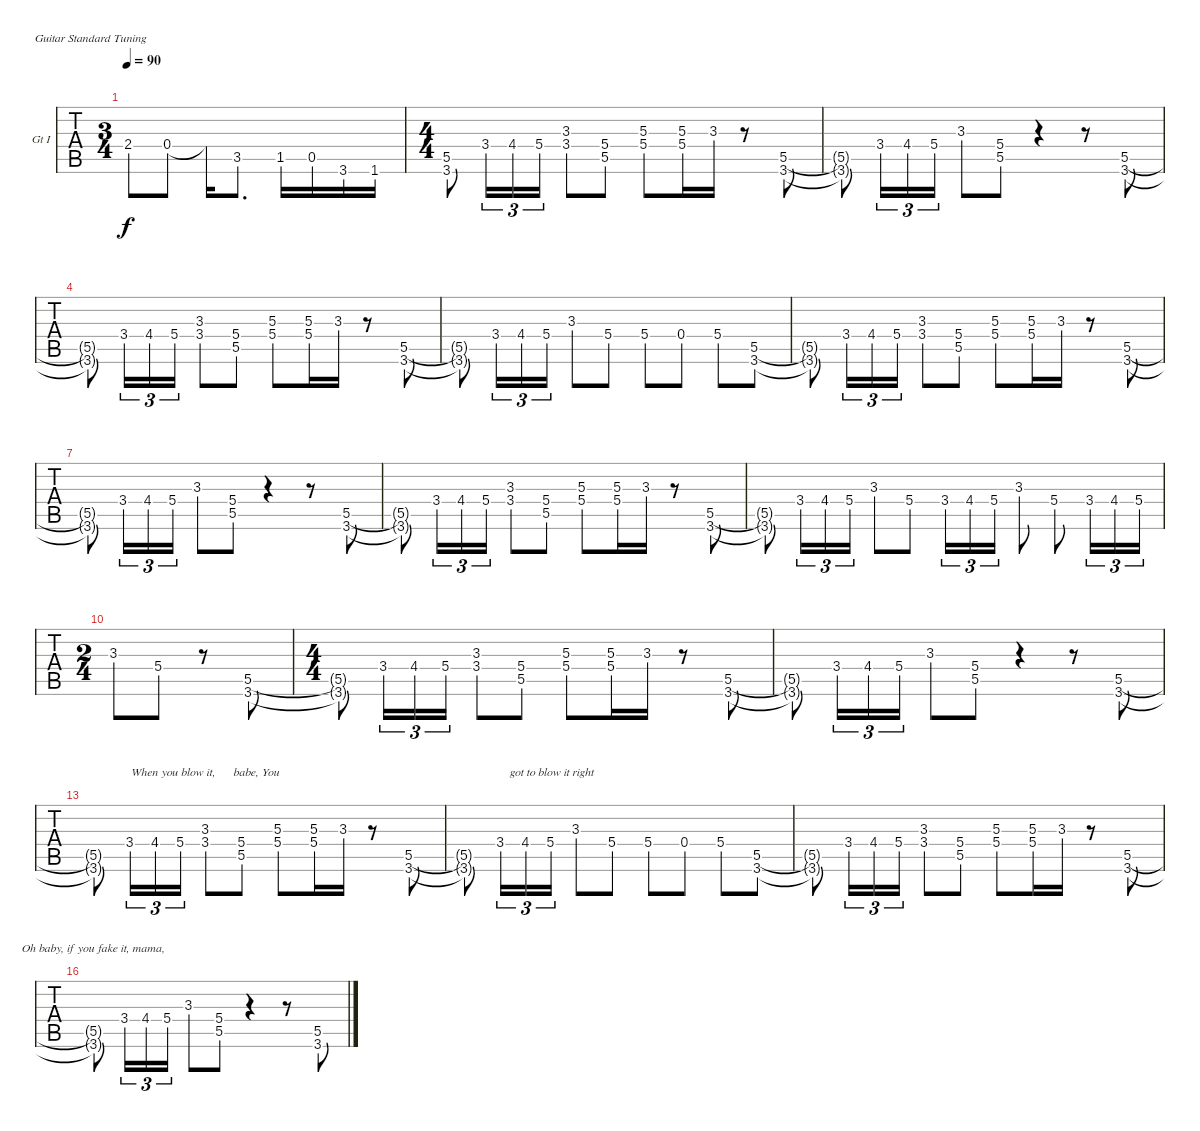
\bracketExtendMode nobrackets
\firstSystemTrackNameOrientation horizontal
\otherSystemsTrackNameOrientation horizontal
\defaultBarNumberDisplay FirstOfSystem
\track ("Guitar I" "Gt I") {instrument overdrivenguitar}
\staff {tabs}
\tuning (E4 B3 G3 D3 A2 E2)
\ts (3 4)
\tempo 90
\clef g2
\ks c
2.4{t}.8{lyrics (0 "") lyrics (1 "") lyrics (2 "") lyrics (3 "") lyrics (4 "") dy f} 0.4.8{lyrics (0 "") lyrics (1 "") lyrics (2 "") lyrics (3 "") lyrics (4 "")} 0.4{t}.16{lyrics (0 "") lyrics (1 "") lyrics (2 "") lyrics (3 "") lyrics (4 "")} 3.5.8{d lyrics (0 "") lyrics (1 "") lyrics (2 "") lyrics (3 "") lyrics (4 "")} 1.5.16{lyrics (0 "") lyrics (1 "") lyrics (2 "") lyrics (3 "") lyrics (4 "")} 0.5.16{lyrics (0 "") lyrics (1 "") lyrics (2 "") lyrics (3 "") lyrics (4 "")} 3.6.16{lyrics (0 "") lyrics (1 "") lyrics (2 "") lyrics (3 "") lyrics (4 "")} 1.6.16{lyrics (0 "") lyrics (1 "") lyrics (2 "") lyrics (3 "") lyrics (4 "")} |
\ts (4 4)
(5.5 3.6).8{lyrics (0 "") lyrics (1 "") lyrics (2 "") lyrics (3 "") lyrics (4 "")} 3.4.16{tu (3 2) lyrics (0 "") lyrics (1 "") lyrics (2 "") lyrics (3 "") lyrics (4 "")} 4.4.16{tu (3 2) lyrics (0 "") lyrics (1 "") lyrics (2 "") lyrics (3 "") lyrics (4 "")} 5.4.16{tu (3 2) lyrics (0 "") lyrics (1 "") lyrics (2 "") lyrics (3 "") lyrics (4 "")} (3.3 3.4).8{lyrics (0 "") lyrics (1 "") lyrics (2 "") lyrics (3 "") lyrics (4 "")} (5.4 5.5).8{lyrics (0 "") lyrics (1 "") lyrics (2 "") lyrics (3 "") lyrics (4 "")} (5.3{st} 5.4{st}).8{lyrics (0 "") lyrics (1 "") lyrics (2 "") lyrics (3 "") lyrics (4 "")} (5.3 5.4{st}).16{lyrics (0 "") lyrics (1 "") lyrics (2 "") lyrics (3 "") lyrics (4 "")} 3.3.16{lyrics (0 "") lyrics (1 "") lyrics (2 "") lyrics (3 "") lyrics (4 "")} r.8 (5.5 3.6).8{lyrics (0 "") lyrics (1 "") lyrics (2 "") lyrics (3 "") lyrics (4 "")} |
(5.5{t} 3.6{t}).8{lyrics (0 "") lyrics (1 "") lyrics (2 "") lyrics (3 "") lyrics (4 "")} 3.4.16{tu (3 2) lyrics (0 "") lyrics (1 "") lyrics (2 "") lyrics (3 "") lyrics (4 "")} 4.4.16{tu (3 2) lyrics (0 "") lyrics (1 "") lyrics (2 "") lyrics (3 "") lyrics (4 "")} 5.4.16{tu (3 2) lyrics (0 "") lyrics (1 "") lyrics (2 "") lyrics (3 "") lyrics (4 "")} 3.3.8{lyrics (0 "") lyrics (1 "") lyrics (2 "") lyrics (3 "") lyrics (4 "")} (5.4 5.5).8{lyrics (0 "") lyrics (1 "") lyrics (2 "") lyrics (3 "") lyrics (4 "")} r.4 r.8 (5.5 3.6).8{lyrics (0 "") lyrics (1 "") lyrics (2 "") lyrics (3 "") lyrics (4 "")} |
(5.5{t} 3.6{t}).8{lyrics (0 "") lyrics (1 "") lyrics (2 "") lyrics (3 "") lyrics (4 "")} 3.4.16{tu (3 2) lyrics (0 "") lyrics (1 "") lyrics (2 "") lyrics (3 "") lyrics (4 "")} 4.4.16{tu (3 2) lyrics (0 "") lyrics (1 "") lyrics (2 "") lyrics (3 "") lyrics (4 "")} 5.4.16{tu (3 2) lyrics (0 "") lyrics (1 "") lyrics (2 "") lyrics (3 "") lyrics (4 "")} (3.3 3.4).8{lyrics (0 "") lyrics (1 "") lyrics (2 "") lyrics (3 "") lyrics (4 "")} (5.4 5.5).8{lyrics (0 "") lyrics (1 "") lyrics (2 "") lyrics (3 "") lyrics (4 "")} (5.3{st} 5.4{st}).8{lyrics (0 "") lyrics (1 "") lyrics (2 "") lyrics (3 "") lyrics (4 "")} (5.3 5.4{st}).16{lyrics (0 "") lyrics (1 "") lyrics (2 "") lyrics (3 "") lyrics (4 "")} 3.3.16{lyrics (0 "") lyrics (1 "") lyrics (2 "") lyrics (3 "") lyrics (4 "")} r.8 (5.5 3.6).8{lyrics (0 "") lyrics (1 "") lyrics (2 "") lyrics (3 "") lyrics (4 "")} |
(5.5{t} 3.6{t}).8{lyrics (0 "") lyrics (1 "") lyrics (2 "") lyrics (3 "") lyrics (4 "")} 3.4.16{tu (3 2) lyrics (0 "") lyrics (1 "") lyrics (2 "") lyrics (3 "") lyrics (4 "")} 4.4.16{tu (3 2) lyrics (0 "") lyrics (1 "") lyrics (2 "") lyrics (3 "") lyrics (4 "")} 5.4.16{tu (3 2) lyrics (0 "") lyrics (1 "") lyrics (2 "") lyrics (3 "") lyrics (4 "")} 3.3.8{lyrics (0 "") lyrics (1 "") lyrics (2 "") lyrics (3 "") lyrics (4 "")} 5.4.8{lyrics (0 "") lyrics (1 "") lyrics (2 "") lyrics (3 "") lyrics (4 "")} 5.4.8{lyrics (0 "") lyrics (1 "") lyrics (2 "") lyrics (3 "") lyrics (4 "")} 0.4.8{lyrics (0 "") lyrics (1 "") lyrics (2 "") lyrics (3 "") lyrics (4 "")} 5.4.8{lyrics (0 "") lyrics (1 "") lyrics (2 "") lyrics (3 "") lyrics (4 "")} (5.5 3.6).8{lyrics (0 "") lyrics (1 "") lyrics (2 "") lyrics (3 "") lyrics (4 "")} |
(5.5{t} 3.6{t}).8{lyrics (0 "") lyrics (1 "") lyrics (2 "") lyrics (3 "") lyrics (4 "")} 3.4.16{tu (3 2) lyrics (0 "") lyrics (1 "") lyrics (2 "") lyrics (3 "") lyrics (4 "")} 4.4.16{tu (3 2) lyrics (0 "") lyrics (1 "") lyrics (2 "") lyrics (3 "") lyrics (4 "")} 5.4.16{tu (3 2) lyrics (0 "") lyrics (1 "") lyrics (2 "") lyrics (3 "") lyrics (4 "")} (3.3 3.4).8{lyrics (0 "") lyrics (1 "") lyrics (2 "") lyrics (3 "") lyrics (4 "")} (5.4 5.5).8{lyrics (0 "") lyrics (1 "") lyrics (2 "") lyrics (3 "") lyrics (4 "")} (5.3{st} 5.4{st}).8{lyrics (0 "") lyrics (1 "") lyrics (2 "") lyrics (3 "") lyrics (4 "")} (5.3 5.4{st}).16{lyrics (0 "") lyrics (1 "") lyrics (2 "") lyrics (3 "") lyrics (4 "")} 3.3.16{lyrics (0 "") lyrics (1 "") lyrics (2 "") lyrics (3 "") lyrics (4 "")} r.8 (5.5 3.6).8{lyrics (0 "") lyrics (1 "") lyrics (2 "") lyrics (3 "") lyrics (4 "")} |
(5.5{t} 3.6{t}).8{lyrics (0 "") lyrics (1 "") lyrics (2 "") lyrics (3 "") lyrics (4 "")} 3.4.16{tu (3 2) lyrics (0 "") lyrics (1 "") lyrics (2 "") lyrics (3 "") lyrics (4 "")} 4.4.16{tu (3 2) lyrics (0 "") lyrics (1 "") lyrics (2 "") lyrics (3 "") lyrics (4 "")} 5.4.16{tu (3 2) lyrics (0 "") lyrics (1 "") lyrics (2 "") lyrics (3 "") lyrics (4 "")} 3.3.8{lyrics (0 "") lyrics (1 "") lyrics (2 "") lyrics (3 "") lyrics (4 "")} (5.4 5.5).8{lyrics (0 "") lyrics (1 "") lyrics (2 "") lyrics (3 "") lyrics (4 "")} r.4 r.8 (5.5 3.6).8{lyrics (0 "") lyrics (1 "") lyrics (2 "") lyrics (3 "") lyrics (4 "")} |
(5.5{t} 3.6{t}).8{lyrics (0 "") lyrics (1 "") lyrics (2 "") lyrics (3 "") lyrics (4 "")} 3.4.16{tu (3 2) lyrics (0 "") lyrics (1 "") lyrics (2 "") lyrics (3 "") lyrics (4 "")} 4.4.16{tu (3 2) lyrics (0 "") lyrics (1 "") lyrics (2 "") lyrics (3 "") lyrics (4 "")} 5.4.16{tu (3 2) lyrics (0 "") lyrics (1 "") lyrics (2 "") lyrics (3 "") lyrics (4 "")} (3.3 3.4).8{lyrics (0 "") lyrics (1 "") lyrics (2 "") lyrics (3 "") lyrics (4 "")} (5.4 5.5).8{lyrics (0 "") lyrics (1 "") lyrics (2 "") lyrics (3 "") lyrics (4 "")} (5.3{st} 5.4{st}).8{lyrics (0 "") lyrics (1 "") lyrics (2 "") lyrics (3 "") lyrics (4 "")} (5.3 5.4).16{lyrics (0 "") lyrics (1 "") lyrics (2 "") lyrics (3 "") lyrics (4 "")} 3.3.16{lyrics (0 "") lyrics (1 "") lyrics (2 "") lyrics (3 "") lyrics (4 "")} r.8 (5.5 3.6).8{lyrics (0 "") lyrics (1 "") lyrics (2 "") lyrics (3 "") lyrics (4 "")} |
(5.5{t} 3.6{t}).8{lyrics (0 "") lyrics (1 "") lyrics (2 "") lyrics (3 "") lyrics (4 "")} 3.4.16{tu (3 2) lyrics (0 "") lyrics (1 "") lyrics (2 "") lyrics (3 "") lyrics (4 "")} 4.4.16{tu (3 2) lyrics (0 "") lyrics (1 "") lyrics (2 "") lyrics (3 "") lyrics (4 "")} 5.4.16{tu (3 2) lyrics (0 "") lyrics (1 "") lyrics (2 "") lyrics (3 "") lyrics (4 "")} 3.3.8{lyrics (0 "") lyrics (1 "") lyrics (2 "") lyrics (3 "") lyrics (4 "")} 5.4.8{lyrics (0 "") lyrics (1 "") lyrics (2 "") lyrics (3 "") lyrics (4 "")} 3.4.16{tu (3 2) lyrics (0 "") lyrics (1 "") lyrics (2 "") lyrics (3 "") lyrics (4 "")} 4.4.16{tu (3 2) lyrics (0 "") lyrics (1 "") lyrics (2 "") lyrics (3 "") lyrics (4 "")} 5.4.16{tu (3 2) lyrics (0 "") lyrics (1 "") lyrics (2 "") lyrics (3 "") lyrics (4 "")} 3.3.8{lyrics (0 "") lyrics (1 "") lyrics (2 "") lyrics (3 "") lyrics (4 "")} 5.4.8{lyrics (0 "") lyrics (1 "") lyrics (2 "") lyrics (3 "") lyrics (4 "")} 3.4.16{tu (3 2) lyrics (0 "") lyrics (1 "") lyrics (2 "") lyrics (3 "") lyrics (4 "")} 4.4.16{tu (3 2) lyrics (0 "") lyrics (1 "") lyrics (2 "") lyrics (3 "") lyrics (4 "")} 5.4.16{tu (3 2) lyrics (0 "") lyrics (1 "") lyrics (2 "") lyrics (3 "") lyrics (4 "")} |
\ts (2 4)
3.3.8{lyrics (0 "") lyrics (1 "") lyrics (2 "") lyrics (3 "") lyrics (4 "")} 5.4.8{lyrics (0 "") lyrics (1 "") lyrics (2 "") lyrics (3 "") lyrics (4 "")} r.8 (5.5 3.6).8{lyrics (0 "") lyrics (1 "") lyrics (2 "") lyrics (3 "") lyrics (4 "")} |
\ts (4 4)
(5.5{t} 3.6{t}).8{lyrics (0 "") lyrics (1 "") lyrics (2 "") lyrics (3 "") lyrics (4 "")} 3.4.16{tu (3 2) lyrics (0 "") lyrics (1 "") lyrics (2 "") lyrics (3 "") lyrics (4 "")} 4.4.16{tu (3 2) lyrics (0 "") lyrics (1 "") lyrics (2 "") lyrics (3 "") lyrics (4 "")} 5.4.16{tu (3 2) lyrics (0 "") lyrics (1 "") lyrics (2 "") lyrics (3 "") lyrics (4 "")} (3.3 3.4).8{lyrics (0 "") lyrics (1 "") lyrics (2 "") lyrics (3 "") lyrics (4 "")} (5.4 5.5).8{lyrics (0 "") lyrics (1 "") lyrics (2 "") lyrics (3 "") lyrics (4 "")} (5.3{st} 5.4{st}).8{lyrics (0 "") lyrics (1 "") lyrics (2 "") lyrics (3 "") lyrics (4 "")} (5.3 5.4).16{lyrics (0 "") lyrics (1 "") lyrics (2 "") lyrics (3 "") lyrics (4 "")} 3.3.16{lyrics (0 "") lyrics (1 "") lyrics (2 "") lyrics (3 "") lyrics (4 "")} r.8 (5.5 3.6).8{lyrics (0 "") lyrics (1 "") lyrics (2 "") lyrics (3 "") lyrics (4 "")} |
(5.5{t} 3.6{t}).8{lyrics (0 "") lyrics (1 "") lyrics (2 "") lyrics (3 "") lyrics (4 "")} 3.4.16{tu (3 2) lyrics (0 "") lyrics (1 "") lyrics (2 "") lyrics (3 "") lyrics (4 "")} 4.4.16{tu (3 2) lyrics (0 "") lyrics (1 "") lyrics (2 "") lyrics (3 "") lyrics (4 "")} 5.4.16{tu (3 2) lyrics (0 "") lyrics (1 "") lyrics (2 "") lyrics (3 "") lyrics (4 "")} 3.3.8{lyrics (0 "") lyrics (1 "") lyrics (2 "") lyrics (3 "") lyrics (4 "")} (5.4 5.5).8{lyrics (0 "") lyrics (1 "") lyrics (2 "") lyrics (3 "") lyrics (4 "")} r.4 r.8 (5.5 3.6).8{lyrics (0 "") lyrics (1 "") lyrics (2 "") lyrics (3 "") lyrics (4 "")} |
(5.5{t} 3.6{t}).8{lyrics (0 "") lyrics (1 "") lyrics (2 "") lyrics (3 "") lyrics (4 "")} 3.4.16{tu (3 2) lyrics (0 "") lyrics (1 "") lyrics (2 "") lyrics (3 "") lyrics (4 "")} 4.4.16{tu (3 2) lyrics (0 "") lyrics (1 "") lyrics (2 "") lyrics (3 "") lyrics (4 "")} 5.4.16{tu (3 2) lyrics (0 "") lyrics (1 "") lyrics (2 "") lyrics (3 "") lyrics (4 "")} (3.3 3.4).8{lyrics (0 "") lyrics (1 "") lyrics (2 "When you blow it,      babe, You") lyrics (3 "") lyrics (4 "")} (5.4 5.5).8{lyrics (0 "") lyrics (1 "") lyrics (2 "") lyrics (3 "") lyrics (4 "")} (5.3{st} 5.4{st}).8{lyrics (0 "") lyrics (1 "") lyrics (2 "") lyrics (3 "") lyrics (4 "")} (5.3 5.4).16{lyrics (0 "") lyrics (1 "") lyrics (2 "") lyrics (3 "") lyrics (4 "")} 3.3.16{lyrics (0 "") lyrics (1 "") lyrics (2 "") lyrics (3 "") lyrics (4 "")} r.8 (5.5 3.6).8{lyrics (0 "") lyrics (1 "") lyrics (2 "") lyrics (3 "") lyrics (4 "")} |
(5.5{t} 3.6{t}).8{lyrics (0 "") lyrics (1 "") lyrics (2 "") lyrics (3 "") lyrics (4 "")} 3.4.16{tu (3 2) lyrics (0 "") lyrics (1 "") lyrics (2 "") lyrics (3 "") lyrics (4 "")} 4.4.16{tu (3 2) lyrics (0 "") lyrics (1 "") lyrics (2 "") lyrics (3 "") lyrics (4 "")} 5.4.16{tu (3 2) lyrics (0 "") lyrics (1 "") lyrics (2 " got to blow it right") lyrics (3 "") lyrics (4 "")} 3.3.8{lyrics (0 "") lyrics (1 "") lyrics (2 "") lyrics (3 "") lyrics (4 "")} 5.4.8{lyrics (0 "") lyrics (1 "") lyrics (2 "") lyrics (3 "") lyrics (4 "")} 5.4.8{lyrics (0 "") lyrics (1 "") lyrics (2 "") lyrics (3 "") lyrics (4 "")} 0.4.8{lyrics (0 "") lyrics (1 "") lyrics (2 "") lyrics (3 "") lyrics (4 "")} 5.4.8{lyrics (0 "") lyrics (1 "") lyrics (2 "") lyrics (3 "") lyrics (4 "")} (5.5 3.6).8{lyrics (0 "") lyrics (1 "") lyrics (2 "") lyrics (3 "") lyrics (4 "")} |
(5.5{t} 3.6{t}).8{lyrics (0 "") lyrics (1 "") lyrics (2 "") lyrics (3 "") lyrics (4 "")} 3.4.16{tu (3 2) lyrics (0 "") lyrics (1 "") lyrics (2 "") lyrics (3 "") lyrics (4 "")} 4.4.16{tu (3 2) lyrics (0 "") lyrics (1 "") lyrics (2 "") lyrics (3 "") lyrics (4 "")} 5.4.16{tu (3 2) lyrics (0 "") lyrics (1 "") lyrics (2 "") lyrics (3 "") lyrics (4 "")} (3.3 3.4).8{lyrics (0 "") lyrics (1 "") lyrics (2 "") lyrics (3 "") lyrics (4 "")} (5.4 5.5).8{lyrics (0 "") lyrics (1 "") lyrics (2 "") lyrics (3 "") lyrics (4 "")} (5.3{st} 5.4{st}).8{lyrics (0 "") lyrics (1 "") lyrics (2 "") lyrics (3 "") lyrics (4 "")} (5.3 5.4).16{lyrics (0 "") lyrics (1 "") lyrics (2 "") lyrics (3 "") lyrics (4 "")} 3.3.16{lyrics (0 "") lyrics (1 "") lyrics (2 "") lyrics (3 "") lyrics (4 "")} r.8 (5.5 3.6).8{lyrics (0 "") lyrics (1 "") lyrics (2 "") lyrics (3 "") lyrics (4 "")} |
(5.5{t} 3.6{t}).8{lyrics (0 "") lyrics (1 "") lyrics (2 "Oh baby, if you fake it, mama, ") lyrics (3 "") lyrics (4 "")} 3.4.16{tu (3 2) lyrics (0 "") lyrics (1 "") lyrics (2 "") lyrics (3 "") lyrics (4 "")} 4.4.16{tu (3 2) lyrics (0 "") lyrics (1 "") lyrics (2 "") lyrics (3 "") lyrics (4 "")} 5.4.16{tu (3 2) lyrics (0 "") lyrics (1 "") lyrics (2 "") lyrics (3 "") lyrics (4 "")} 3.3.8{lyrics (0 "") lyrics (1 "") lyrics (2 "") lyrics (3 "") lyrics (4 "")} (5.4 5.5).8{lyrics (0 "") lyrics (1 "") lyrics (2 "") lyrics (3 "") lyrics (4 "")} r.4 r.8 (5.5 3.6).8{lyrics (0 "") lyrics (1 "") lyrics (2 "") lyrics (3 "") lyrics (4 "")}
